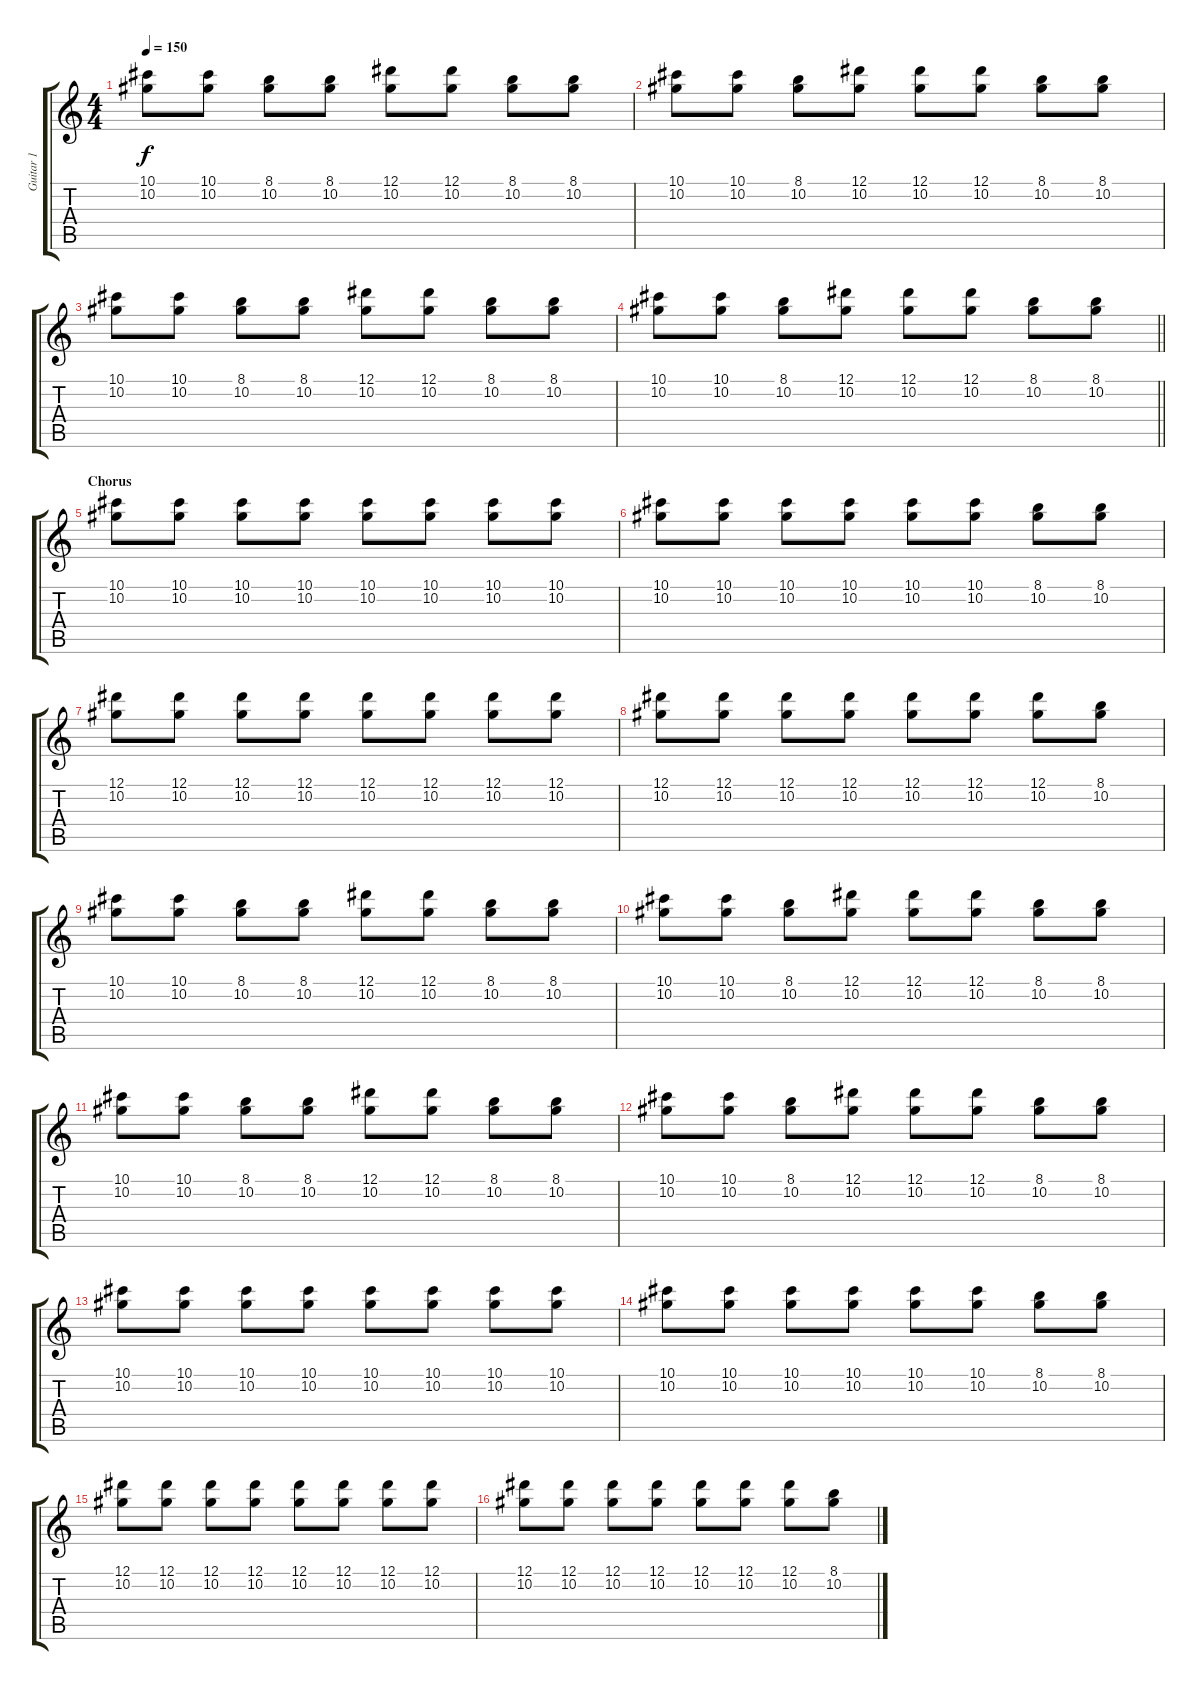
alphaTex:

\track ("Guitar 1" "Guitar 1") {instrument distortionguitar}
\staff {score tabs}
\tuning (Eb4 Bb3 Gb3 Db3 Ab2 Db2) {hide}
\ts (4 4)
\tempo 150
\clef g2
\ks c
(10.1 10.2).8{dy f} (10.1 10.2).8 (8.1 10.2).8 (8.1 10.2).8 (12.1 10.2).8 (12.1 10.2).8 (8.1 10.2).8 (8.1 10.2).8 |
(10.1 10.2).8 (10.1 10.2).8 (8.1 10.2).8 (12.1 10.2).8 (12.1 10.2).8 (12.1 10.2).8 (8.1 10.2).8 (8.1 10.2).8 |
(10.1 10.2).8 (10.1 10.2).8 (8.1 10.2).8 (8.1 10.2).8 (12.1 10.2).8 (12.1 10.2).8 (8.1 10.2).8 (8.1 10.2).8 |
\barLineRight lightlight
(10.1 10.2).8 (10.1 10.2).8 (8.1 10.2).8 (12.1 10.2).8 (12.1 10.2).8 (12.1 10.2).8 (8.1 10.2).8 (8.1 10.2).8 |
\section ("" "Chorus")
(10.1 10.2).8 (10.1 10.2).8 (10.1 10.2).8 (10.1 10.2).8 (10.1 10.2).8 (10.1 10.2).8 (10.1 10.2).8 (10.1 10.2).8 |
(10.1 10.2).8 (10.1 10.2).8 (10.1 10.2).8 (10.1 10.2).8 (10.1 10.2).8 (10.1 10.2).8 (8.1 10.2).8 (8.1 10.2).8 |
(12.1 10.2).8 (12.1 10.2).8 (12.1 10.2).8 (12.1 10.2).8 (12.1 10.2).8 (12.1 10.2).8 (12.1 10.2).8 (12.1 10.2).8 |
(12.1 10.2).8 (12.1 10.2).8 (12.1 10.2).8 (12.1 10.2).8 (12.1 10.2).8 (12.1 10.2).8 (12.1 10.2).8 (8.1 10.2).8 |
(10.1 10.2).8 (10.1 10.2).8 (8.1 10.2).8 (8.1 10.2).8 (12.1 10.2).8 (12.1 10.2).8 (8.1 10.2).8 (8.1 10.2).8 |
(10.1 10.2).8 (10.1 10.2).8 (8.1 10.2).8 (12.1 10.2).8 (12.1 10.2).8 (12.1 10.2).8 (8.1 10.2).8 (8.1 10.2).8 |
(10.1 10.2).8 (10.1 10.2).8 (8.1 10.2).8 (8.1 10.2).8 (12.1 10.2).8 (12.1 10.2).8 (8.1 10.2).8 (8.1 10.2).8 |
(10.1 10.2).8 (10.1 10.2).8 (8.1 10.2).8 (12.1 10.2).8 (12.1 10.2).8 (12.1 10.2).8 (8.1 10.2).8 (8.1 10.2).8 |
(10.1 10.2).8{volume 11} (10.1 10.2).8 (10.1 10.2).8 (10.1 10.2).8 (10.1 10.2).8 (10.1 10.2).8 (10.1 10.2).8 (10.1 10.2).8 |
(10.1 10.2).8 (10.1 10.2).8 (10.1 10.2).8 (10.1 10.2).8 (10.1 10.2).8 (10.1 10.2).8 (8.1 10.2).8 (8.1 10.2).8 |
(12.1 10.2).8 (12.1 10.2).8 (12.1 10.2).8 (12.1 10.2).8 (12.1 10.2).8 (12.1 10.2).8 (12.1 10.2).8 (12.1 10.2).8 |
(12.1 10.2).8 (12.1 10.2).8 (12.1 10.2).8 (12.1 10.2).8 (12.1 10.2).8 (12.1 10.2).8 (12.1 10.2).8 (8.1 10.2).8
